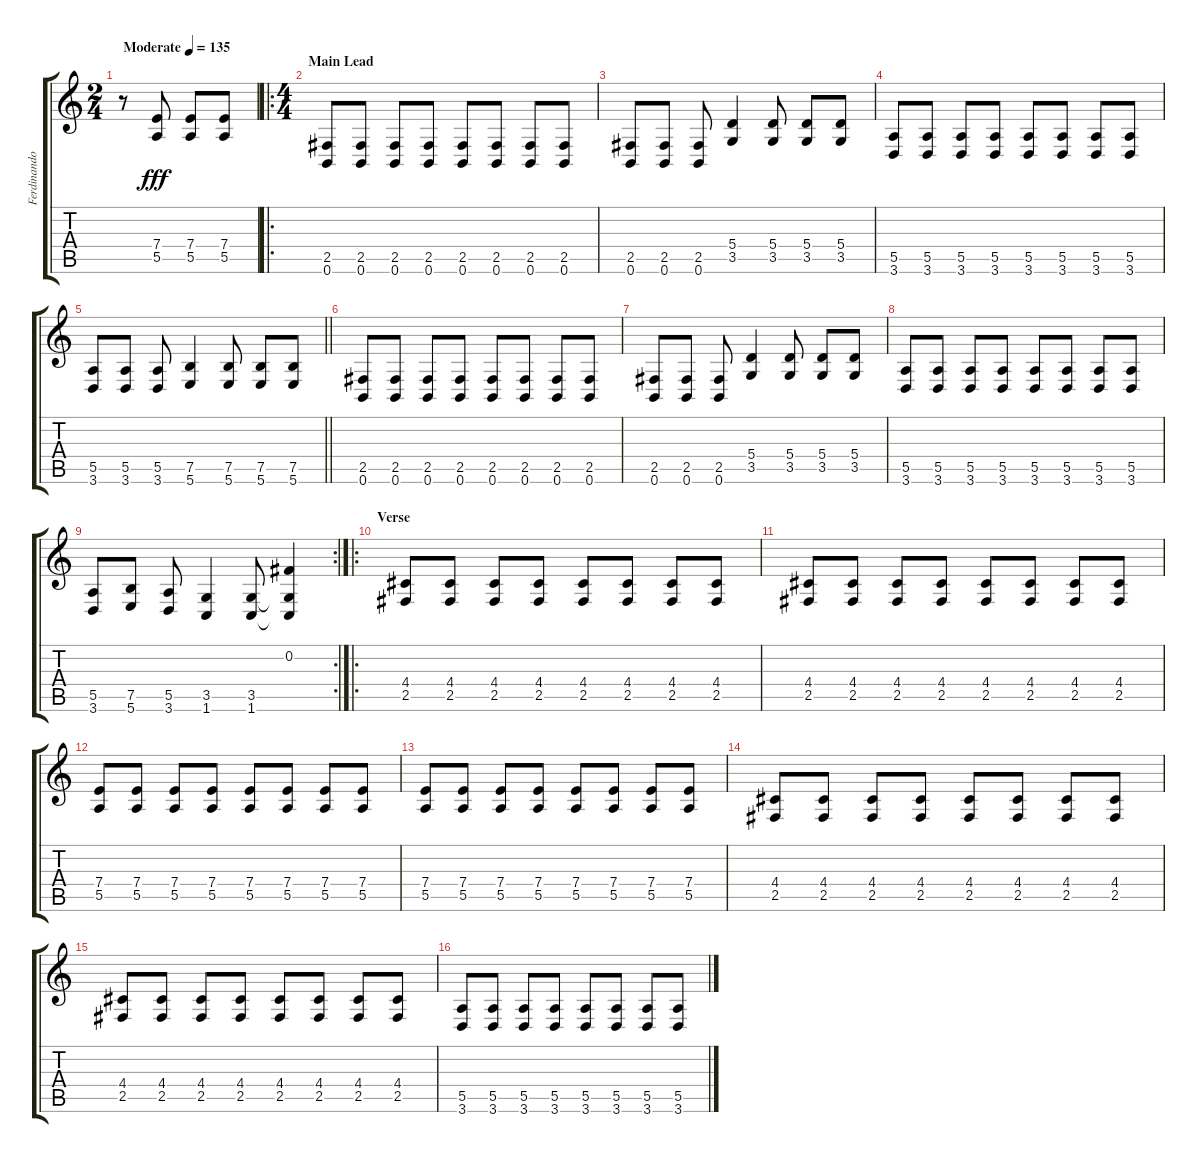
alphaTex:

\track ("Ferdinando \"Herr Morbid\" Marchisio (Rhy" "Ferdinando") {instrument distortionguitar}
\staff {score tabs}
\tuning (B3 Gb3 D3 A2 E2 B1) {hide}
\ts (2 4)
\tempo (135 "Moderate")
\clef g2
\ks c
r.8{dy fff instrument distortionguitar} (7.4 5.5).8 (7.4 5.5).8 (7.4 5.5).8 |
\ro
\ts (4 4)
\section ("" "Main Lead")
(2.5 0.6).8 (2.5 0.6).8 (2.5 0.6).8 (2.5 0.6).8 (2.5 0.6).8 (2.5 0.6).8 (2.5 0.6).8 (2.5 0.6).8 |
(2.5 0.6).8 (2.5 0.6).8 (2.5 0.6).8 (5.4 3.5).4 (5.4 3.5).8 (5.4 3.5).8 (5.4 3.5).8 |
(5.5 3.6).8 (5.5 3.6).8 (5.5 3.6).8 (5.5 3.6).8 (5.5 3.6).8 (5.5 3.6).8 (5.5 3.6).8 (5.5 3.6).8 |
\barLineRight lightlight
(5.5 3.6).8 (5.5 3.6).8 (5.5 3.6).8 (7.5 5.6).4 (7.5 5.6).8 (7.5 5.6).8 (7.5 5.6).8 |
(2.5 0.6).8 (2.5 0.6).8 (2.5 0.6).8 (2.5 0.6).8 (2.5 0.6).8 (2.5 0.6).8 (2.5 0.6).8 (2.5 0.6).8 |
(2.5 0.6).8 (2.5 0.6).8 (2.5 0.6).8 (5.4 3.5).4 (5.4 3.5).8 (5.4 3.5).8 (5.4 3.5).8 |
(5.5 3.6).8 (5.5 3.6).8 (5.5 3.6).8 (5.5 3.6).8 (5.5 3.6).8 (5.5 3.6).8 (5.5 3.6).8 (5.5 3.6).8 |
\rc 2
(5.5 3.6).8 (7.5 5.6).8 (5.5 3.6).8 (3.5 1.6).4 (3.5 1.6).8 (0.2 3.5{t} 1.6{t}).4 |
\ro
\section ("" "Verse")
(4.4 2.5).8 (4.4 2.5).8 (4.4 2.5).8 (4.4 2.5).8 (4.4 2.5).8 (4.4 2.5).8 (4.4 2.5).8 (4.4 2.5).8 |
(4.4 2.5).8 (4.4 2.5).8 (4.4 2.5).8 (4.4 2.5).8 (4.4 2.5).8 (4.4 2.5).8 (4.4 2.5).8 (4.4 2.5).8 |
(7.4 5.5).8 (7.4 5.5).8 (7.4 5.5).8 (7.4 5.5).8 (7.4 5.5).8 (7.4 5.5).8 (7.4 5.5).8 (7.4 5.5).8 |
(7.4 5.5).8 (7.4 5.5).8 (7.4 5.5).8 (7.4 5.5).8 (7.4 5.5).8 (7.4 5.5).8 (7.4 5.5).8 (7.4 5.5).8 |
(4.4 2.5).8 (4.4 2.5).8 (4.4 2.5).8 (4.4 2.5).8 (4.4 2.5).8 (4.4 2.5).8 (4.4 2.5).8 (4.4 2.5).8 |
(4.4 2.5).8 (4.4 2.5).8 (4.4 2.5).8 (4.4 2.5).8 (4.4 2.5).8 (4.4 2.5).8 (4.4 2.5).8 (4.4 2.5).8 |
(5.5 3.6).8 (5.5 3.6).8 (5.5 3.6).8 (5.5 3.6).8 (5.5 3.6).8 (5.5 3.6).8 (5.5 3.6).8 (5.5 3.6).8
